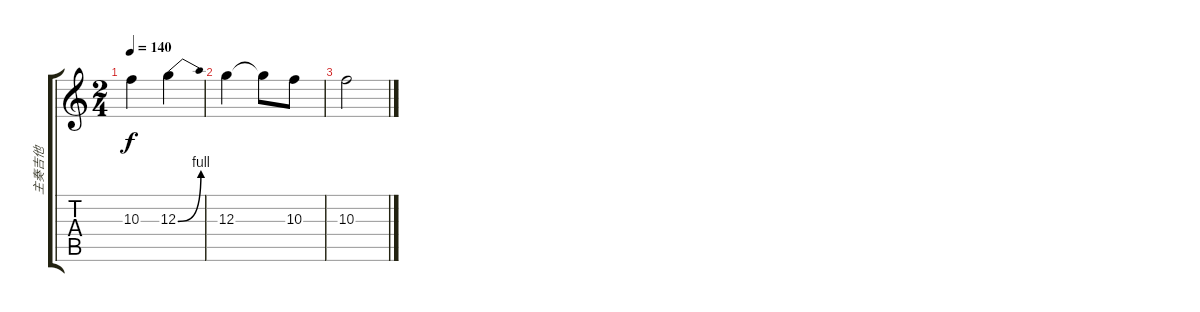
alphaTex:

\track ("主奏吉他" "主奏吉他") {instrument acousticguitarsteel}
\staff {score tabs}
\tuning (E4 B3 G3 D3 A2 E2) {hide}
\ts (2 4)
\tempo 140
\clef g2
\ks c
10.3{t}.4{dy f} 12.3{be (bend 0 0 60 4)}.4 |
12.3.4 12.3{t}.8 10.3.8 |
10.3.2
